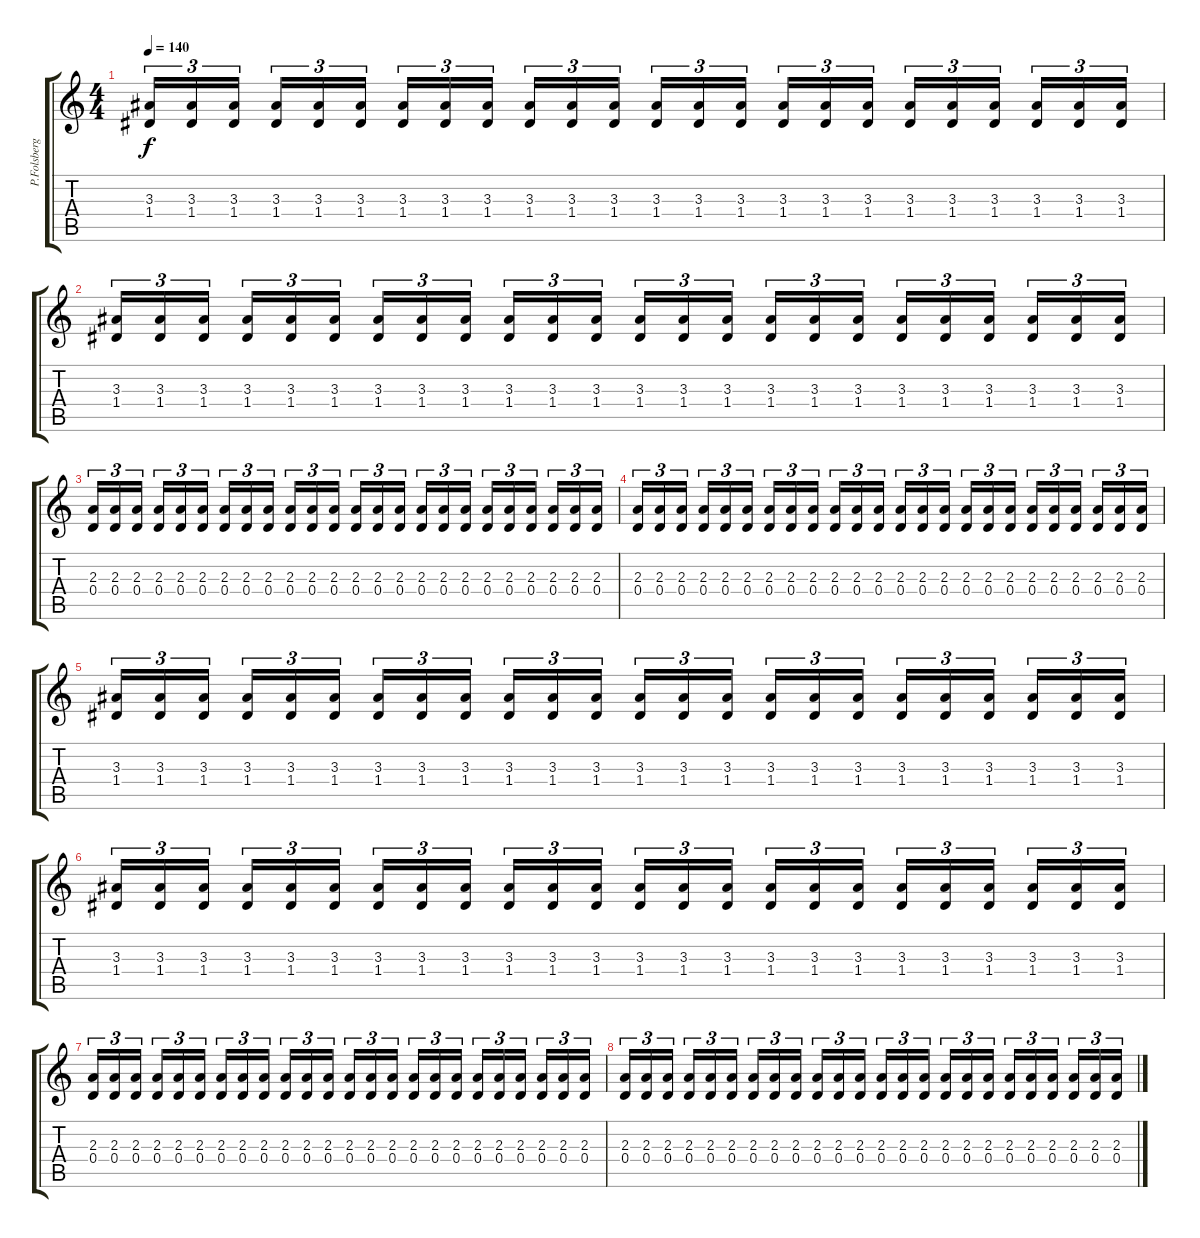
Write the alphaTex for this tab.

\track ("P.Folsberg(Rhythm)" "P.Folsberg") {instrument distortionguitar}
\staff {score tabs}
\tuning (E4 B3 G3 D3 A2 E2) {hide}
\ts (4 4)
\tempo 140
\clef g2
\ks c
(3.3 1.4).16{tu (3 2) dy f} (3.3 1.4).16{tu (3 2)} (3.3 1.4).16{tu (3 2) beam splitsecondary} (3.3 1.4).16{tu (3 2)} (3.3 1.4).16{tu (3 2)} (3.3 1.4).16{tu (3 2)} (3.3 1.4).16{tu (3 2)} (3.3 1.4).16{tu (3 2)} (3.3 1.4).16{tu (3 2) beam splitsecondary} (3.3 1.4).16{tu (3 2)} (3.3 1.4).16{tu (3 2)} (3.3 1.4).16{tu (3 2)} (3.3 1.4).16{tu (3 2)} (3.3 1.4).16{tu (3 2)} (3.3 1.4).16{tu (3 2) beam splitsecondary} (3.3 1.4).16{tu (3 2)} (3.3 1.4).16{tu (3 2)} (3.3 1.4).16{tu (3 2)} (3.3 1.4).16{tu (3 2)} (3.3 1.4).16{tu (3 2)} (3.3 1.4).16{tu (3 2) beam splitsecondary} (3.3 1.4).16{tu (3 2)} (3.3 1.4).16{tu (3 2)} (3.3 1.4).16{tu (3 2)} |
(3.3 1.4).16{tu (3 2)} (3.3 1.4).16{tu (3 2)} (3.3 1.4).16{tu (3 2) beam splitsecondary} (3.3 1.4).16{tu (3 2)} (3.3 1.4).16{tu (3 2)} (3.3 1.4).16{tu (3 2)} (3.3 1.4).16{tu (3 2)} (3.3 1.4).16{tu (3 2)} (3.3 1.4).16{tu (3 2) beam splitsecondary} (3.3 1.4).16{tu (3 2)} (3.3 1.4).16{tu (3 2)} (3.3 1.4).16{tu (3 2)} (3.3 1.4).16{tu (3 2)} (3.3 1.4).16{tu (3 2)} (3.3 1.4).16{tu (3 2) beam splitsecondary} (3.3 1.4).16{tu (3 2)} (3.3 1.4).16{tu (3 2)} (3.3 1.4).16{tu (3 2)} (3.3 1.4).16{tu (3 2)} (3.3 1.4).16{tu (3 2)} (3.3 1.4).16{tu (3 2) beam splitsecondary} (3.3 1.4).16{tu (3 2)} (3.3 1.4).16{tu (3 2)} (3.3 1.4).16{tu (3 2)} |
(2.3 0.4).16{tu (3 2)} (2.3 0.4).16{tu (3 2)} (2.3 0.4).16{tu (3 2) beam splitsecondary} (2.3 0.4).16{tu (3 2)} (2.3 0.4).16{tu (3 2)} (2.3 0.4).16{tu (3 2)} (2.3 0.4).16{tu (3 2)} (2.3 0.4).16{tu (3 2)} (2.3 0.4).16{tu (3 2) beam splitsecondary} (2.3 0.4).16{tu (3 2)} (2.3 0.4).16{tu (3 2)} (2.3 0.4).16{tu (3 2)} (2.3 0.4).16{tu (3 2)} (2.3 0.4).16{tu (3 2)} (2.3 0.4).16{tu (3 2) beam splitsecondary} (2.3 0.4).16{tu (3 2)} (2.3 0.4).16{tu (3 2)} (2.3 0.4).16{tu (3 2)} (2.3 0.4).16{tu (3 2)} (2.3 0.4).16{tu (3 2)} (2.3 0.4).16{tu (3 2) beam splitsecondary} (2.3 0.4).16{tu (3 2)} (2.3 0.4).16{tu (3 2)} (2.3 0.4).16{tu (3 2)} |
(2.3 0.4).16{tu (3 2)} (2.3 0.4).16{tu (3 2)} (2.3 0.4).16{tu (3 2) beam splitsecondary} (2.3 0.4).16{tu (3 2)} (2.3 0.4).16{tu (3 2)} (2.3 0.4).16{tu (3 2)} (2.3 0.4).16{tu (3 2)} (2.3 0.4).16{tu (3 2)} (2.3 0.4).16{tu (3 2) beam splitsecondary} (2.3 0.4).16{tu (3 2)} (2.3 0.4).16{tu (3 2)} (2.3 0.4).16{tu (3 2)} (2.3 0.4).16{tu (3 2)} (2.3 0.4).16{tu (3 2)} (2.3 0.4).16{tu (3 2) beam splitsecondary} (2.3 0.4).16{tu (3 2)} (2.3 0.4).16{tu (3 2)} (2.3 0.4).16{tu (3 2)} (2.3 0.4).16{tu (3 2)} (2.3 0.4).16{tu (3 2)} (2.3 0.4).16{tu (3 2) beam splitsecondary} (2.3 0.4).16{tu (3 2)} (2.3 0.4).16{tu (3 2)} (2.3 0.4).16{tu (3 2)} |
(3.3 1.4).16{tu (3 2)} (3.3 1.4).16{tu (3 2)} (3.3 1.4).16{tu (3 2) beam splitsecondary} (3.3 1.4).16{tu (3 2)} (3.3 1.4).16{tu (3 2)} (3.3 1.4).16{tu (3 2)} (3.3 1.4).16{tu (3 2)} (3.3 1.4).16{tu (3 2)} (3.3 1.4).16{tu (3 2) beam splitsecondary} (3.3 1.4).16{tu (3 2)} (3.3 1.4).16{tu (3 2)} (3.3 1.4).16{tu (3 2)} (3.3 1.4).16{tu (3 2)} (3.3 1.4).16{tu (3 2)} (3.3 1.4).16{tu (3 2) beam splitsecondary} (3.3 1.4).16{tu (3 2)} (3.3 1.4).16{tu (3 2)} (3.3 1.4).16{tu (3 2)} (3.3 1.4).16{tu (3 2)} (3.3 1.4).16{tu (3 2)} (3.3 1.4).16{tu (3 2) beam splitsecondary} (3.3 1.4).16{tu (3 2)} (3.3 1.4).16{tu (3 2)} (3.3 1.4).16{tu (3 2)} |
(3.3 1.4).16{tu (3 2)} (3.3 1.4).16{tu (3 2)} (3.3 1.4).16{tu (3 2) beam splitsecondary} (3.3 1.4).16{tu (3 2)} (3.3 1.4).16{tu (3 2)} (3.3 1.4).16{tu (3 2)} (3.3 1.4).16{tu (3 2)} (3.3 1.4).16{tu (3 2)} (3.3 1.4).16{tu (3 2) beam splitsecondary} (3.3 1.4).16{tu (3 2)} (3.3 1.4).16{tu (3 2)} (3.3 1.4).16{tu (3 2)} (3.3 1.4).16{tu (3 2)} (3.3 1.4).16{tu (3 2)} (3.3 1.4).16{tu (3 2) beam splitsecondary} (3.3 1.4).16{tu (3 2)} (3.3 1.4).16{tu (3 2)} (3.3 1.4).16{tu (3 2)} (3.3 1.4).16{tu (3 2)} (3.3 1.4).16{tu (3 2)} (3.3 1.4).16{tu (3 2) beam splitsecondary} (3.3 1.4).16{tu (3 2)} (3.3 1.4).16{tu (3 2)} (3.3 1.4).16{tu (3 2)} |
(2.3 0.4).16{tu (3 2)} (2.3 0.4).16{tu (3 2)} (2.3 0.4).16{tu (3 2) beam splitsecondary} (2.3 0.4).16{tu (3 2)} (2.3 0.4).16{tu (3 2)} (2.3 0.4).16{tu (3 2)} (2.3 0.4).16{tu (3 2)} (2.3 0.4).16{tu (3 2)} (2.3 0.4).16{tu (3 2) beam splitsecondary} (2.3 0.4).16{tu (3 2)} (2.3 0.4).16{tu (3 2)} (2.3 0.4).16{tu (3 2)} (2.3 0.4).16{tu (3 2)} (2.3 0.4).16{tu (3 2)} (2.3 0.4).16{tu (3 2) beam splitsecondary} (2.3 0.4).16{tu (3 2)} (2.3 0.4).16{tu (3 2)} (2.3 0.4).16{tu (3 2)} (2.3 0.4).16{tu (3 2)} (2.3 0.4).16{tu (3 2)} (2.3 0.4).16{tu (3 2) beam splitsecondary} (2.3 0.4).16{tu (3 2)} (2.3 0.4).16{tu (3 2)} (2.3 0.4).16{tu (3 2)} |
(2.3 0.4).16{tu (3 2)} (2.3 0.4).16{tu (3 2)} (2.3 0.4).16{tu (3 2) beam splitsecondary} (2.3 0.4).16{tu (3 2)} (2.3 0.4).16{tu (3 2)} (2.3 0.4).16{tu (3 2)} (2.3 0.4).16{tu (3 2)} (2.3 0.4).16{tu (3 2)} (2.3 0.4).16{tu (3 2) beam splitsecondary} (2.3 0.4).16{tu (3 2)} (2.3 0.4).16{tu (3 2)} (2.3 0.4).16{tu (3 2)} (2.3 0.4).16{tu (3 2)} (2.3 0.4).16{tu (3 2)} (2.3 0.4).16{tu (3 2) beam splitsecondary} (2.3 0.4).16{tu (3 2)} (2.3 0.4).16{tu (3 2)} (2.3 0.4).16{tu (3 2)} (2.3 0.4).16{tu (3 2)} (2.3 0.4).16{tu (3 2)} (2.3 0.4).16{tu (3 2) beam splitsecondary} (2.3 0.4).16{tu (3 2)} (2.3 0.4).16{tu (3 2)} (2.3 0.4).16{tu (3 2)}
